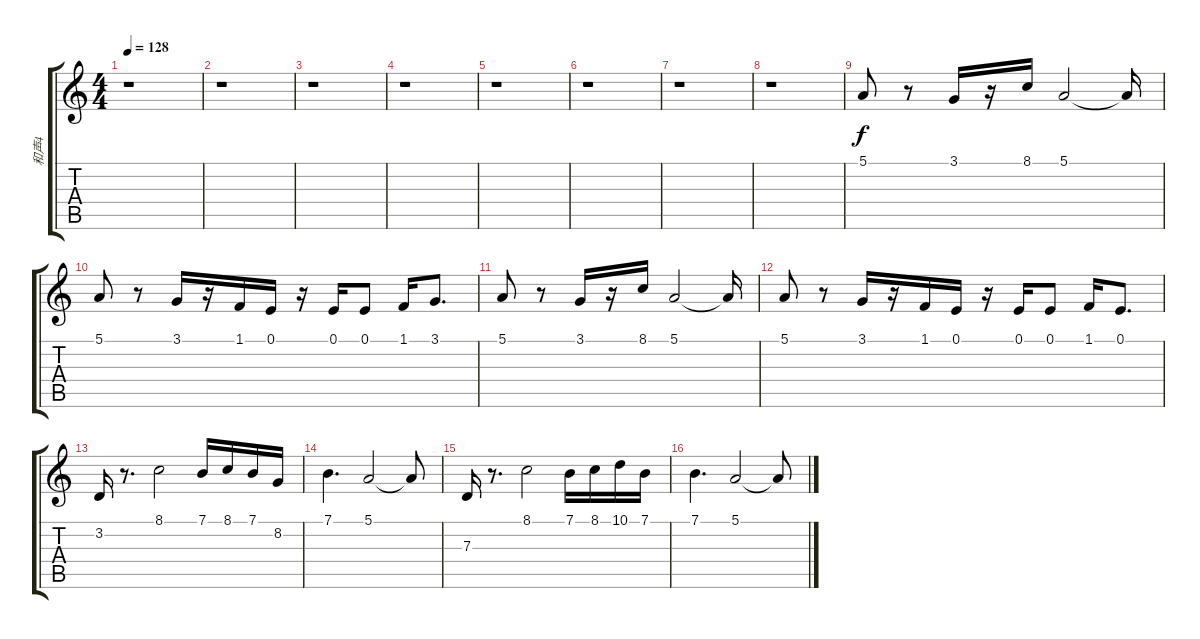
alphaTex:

\track ("和声4" "和声4") {instrument brasssection}
\staff {score tabs}
\tuning (E4 B3 G3 D3 A2 E2) {hide}
\ts (4 4)
\tempo 128
\clef g2
\ks c
r.1{dy f} |
r.1 |
r.1 |
r.1 |
r.1 |
r.1 |
r.1 |
r.1 |
5.1.8{instrument overdrivenguitar} r.8 3.1.16 r.16 8.1.16 5.1.2 5.1{t}.16 |
5.1.8 r.8 3.1.16 r.16 1.1.16 0.1.16 r.16 0.1.16 0.1.8 1.1.16 3.1.8{d} |
5.1.8 r.8 3.1.16 r.16 8.1.16 5.1.2 5.1{t}.16 |
5.1.8 r.8 3.1.16 r.16 1.1.16 0.1.16 r.16 0.1.16 0.1.8 1.1.16 0.1.8{d} |
3.2.16 r.8{d} 8.1.2 7.1.16 8.1.16 7.1.16 8.2.16 |
7.1.4{d} 5.1.2 5.1{t}.8 |
7.3.16 r.8{d} 8.1.2 7.1.16 8.1.16 10.1.16 7.1.16 |
7.1.4{d} 5.1.2 5.1{t}.8
